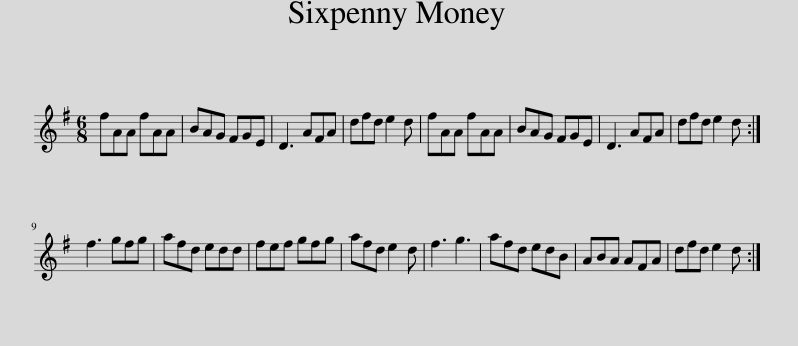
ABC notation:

X:1
L:1/8
M:6/8
I:linebreak $
K:G
V:1 treble
V:1
 fAA fAA | BAG FGE | D3 AFA | dfd e2 d | fAA fAA | %5
 BAG FGE | D3 AFA | dfd e2 d :|$ f3 gfg | afd edd | %10
 fef gfg | afd e2 d | f3 g3 | afd edB | ABA AFA | %15
 dfd e2 d :| %16
